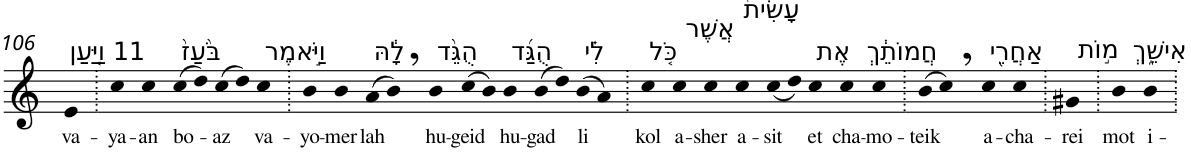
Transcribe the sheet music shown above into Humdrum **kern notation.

**kern	**text
*part1	*part1
*staff1	*staff1
*I"Piano	*
*I'Pno	*
!!LO:PB:g=z
*clefG2	*
*k[]	*
=106	=106
!LO:TX:a:t=11 וַיַּ֤עַן	!
!	!LO:LY:b
4e	va-
=107.	=107.
!	!LO:LY:b
4cc	-ya-
!	!LO:LY:b
4cc	-an
!LO:TX:a:t=בֹּ֙עַז֙	!
!	!LO:LY:b
(>8cc	bo-
8dd)	.
!	!LO:LY:b
(>8cc	-az
8dd)	.
!LO:TX:a:t=וַיֹּ֣אמֶר	!
!	!LO:LY:b
4cc	va-
=108.	=108.
!	!LO:LY:b
4b	-yo-
!	!LO:LY:b
4b	-mer
!LO:TX:a:t=לָ֔הּ	!
!	!LO:LY:b
(>8a	lah
8b,)	.
!LO:TX:a:t=הֻגֵּ֨ד	!
!	!LO:LY:b
4b	hu-
!	!LO:LY:b
(>8cc	-geid
8b)	.
!LO:TX:a:t=הֻגַּ֜ד	!
!	!LO:LY:b
4b	hu-
!	!LO:LY:b
(>8b	-gad
8dd)	.
!LO:TX:a:t=לִ֗י	!
!	!LO:LY:b
(>8b	li
8a)	.
=109.	=109.
!LO:TX:a:t=כֹּ֤ל	!
!	!LO:LY:b
4cc	kol
!LO:TX:a:t=אֲשֶׁר	!
!	!LO:LY:b
4cc	a-
!	!LO:LY:b
4cc	-sher
!LO:TX:a:t=עָשִׂית֙	!
!	!LO:LY:b
4cc	a-
!	!LO:LY:b
(<8cc	-sit
8dd)	.
!LO:TX:a:t=אֶת	!
!	!LO:LY:b
4cc	et
!LO:TX:a:t=חֲמוֹתֵ֔ךְ	!
!	!LO:LY:b
4cc	cha-
!	!LO:LY:b
4cc	-mo-
=110.	=110.
!	!LO:LY:b
(>8b	-teik
8cc,)	.
!LO:TX:a:t=אַחֲרֵ֖י	!
!	!LO:LY:b
4cc	a-
!	!LO:LY:b
4cc	-cha-
=111.	=111.
!	!LO:LY:b
4g#X	-rei
=112.	=112.
!LO:TX:a:t=מ֣וֹת	!
!	!LO:LY:b
4b	mot
!LO:TX:a:t=אִישֵׁ֑ךְ	!
!	!LO:LY:b
4b	i-
=.	=.
*-	*-
